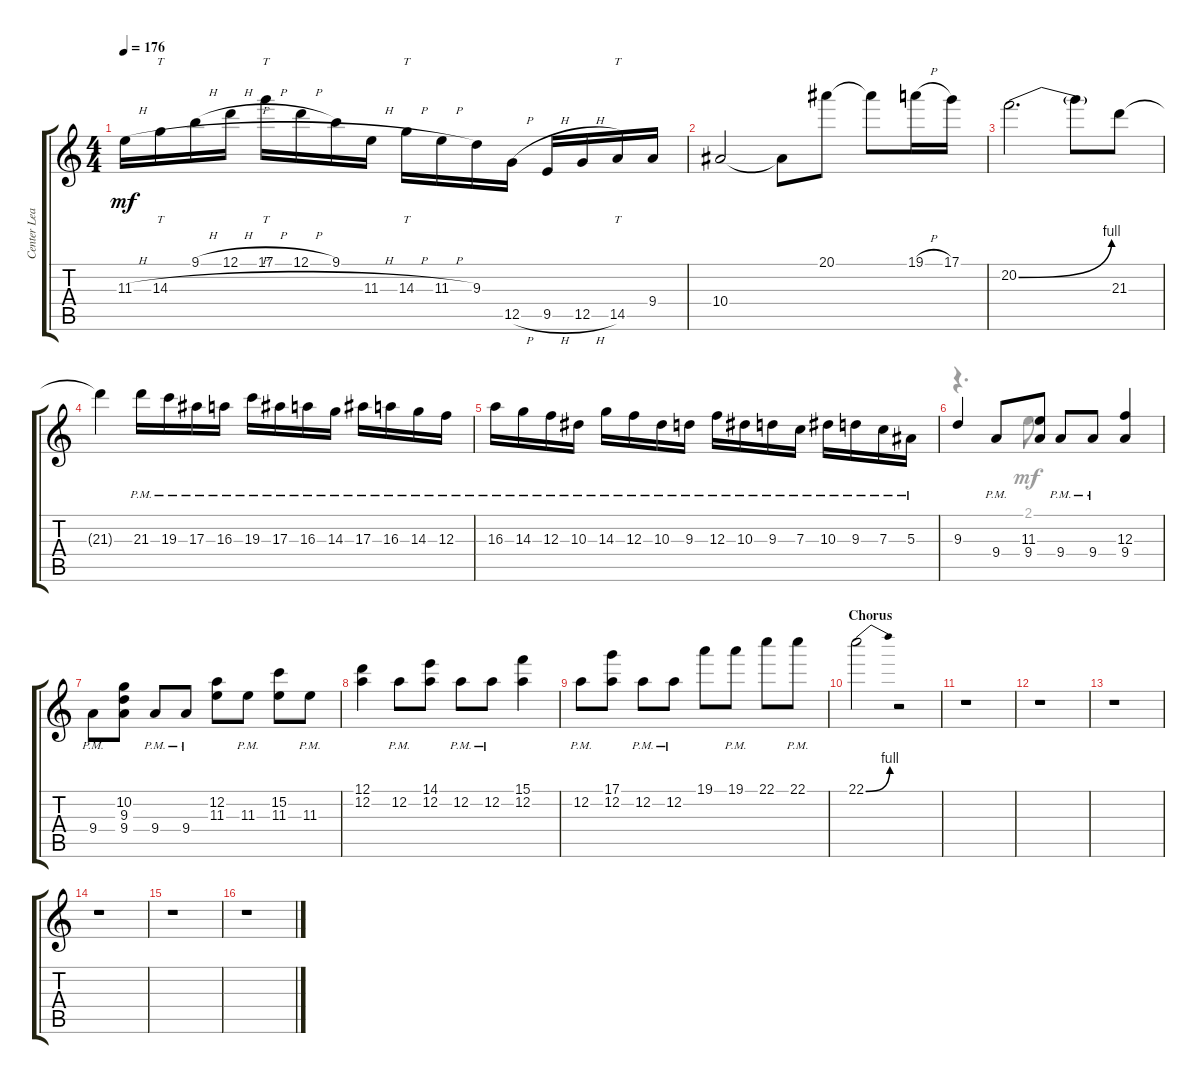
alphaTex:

\track ("Center Lead 1" "Center Lea") {instrument overdrivenguitar}
\staff {score tabs}
\tuning (D4 A3 F3 C3 G2 C2) {hide}
\voice
\ts (4 4)
\tempo 176
\clef g2
\ks aminor
11.3{h}.16{dy mf} 14.3{h}.16{tt} 9.1{h}.16 12.1{h}.16 17.1{h}.16{tt} 12.1{h}.16 9.1.16 11.3{h}.16 14.3{h}.16{tt} 11.3{h}.16 9.3.16 12.5{h}.16 9.5{h}.16 12.5{h}.16 14.5.16{tt} 9.4.16 |
10.4.2 10.4{t}.8 20.1.8 20.1{t}.8 19.1{h}.16 17.1.16 |
20.2{be (bend 0 0 60 4)}.2{d} 20.2{t}.8 21.3.8 |
21.3{t}.4 21.3{pm}.16 19.3{pm}.16 17.3{pm}.16 16.3{pm}.16 19.3{pm}.16 17.3{pm}.16 16.3{pm}.16 14.3{pm}.16 17.3{pm}.16 16.3{pm}.16 14.3{pm}.16 12.3{pm}.16 |
16.3{pm}.16 14.3{pm}.16 12.3{pm}.16 10.3{pm}.16 14.3{pm}.16 12.3{pm}.16 10.3{pm}.16 9.3{pm}.16 12.3{pm}.16 10.3{pm}.16 9.3{pm}.16 7.3{pm}.16 10.3{pm}.16 9.3{pm}.16 7.3{pm}.16 5.3{pm}.16 |
9.3.4 9.4{pm}.8 (11.3 9.4).8 9.4{pm}.8 9.4{pm}.8 (12.3 9.4).4 |
9.4{pm}.8 (10.2 9.3 9.4).8 9.4{pm}.8 9.4{pm}.8 (12.2 11.3).8 11.3{pm}.8 (15.2 11.3).8 11.3{pm}.8 |
(12.1 12.2).4 12.2{pm}.8 (14.1 12.2).8 12.2{pm}.8 12.2{pm}.8 (15.1 12.2).4 |
12.2{pm}.8 (17.1 12.2).8 12.2{pm}.8 12.2{pm}.8 19.1.8 19.1{pm}.8 22.1.8 22.1{pm}.8 |
\section ("" "Chorus")
22.1{be (bend 0 0 60 4)}.2 r.2 |
r.1 |
r.1 |
r.1 |
r.1 |
r.1 |
r.1
\voice
\clef g2
\ottava regular
\simile none
\ks aminor
|
|
|
|
|
r.4{d} 2.1.8 |
|
|
|
|
|
|
|
|
|
